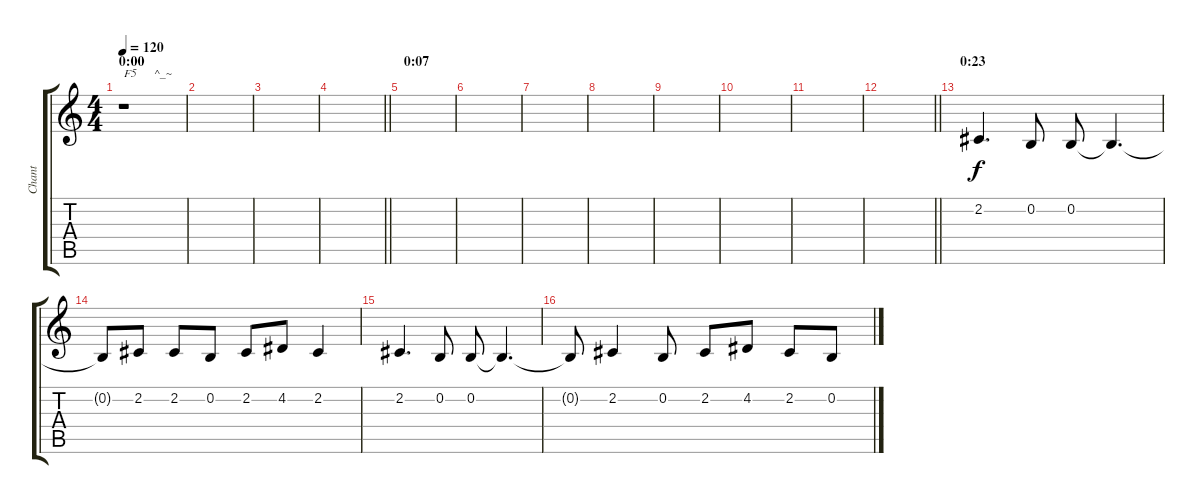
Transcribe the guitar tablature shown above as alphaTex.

\track ("Chant" "Chant") {instrument violin}
\staff {score tabs}
\tuning (E4 B3 G3 D3 A2 E2) {hide}
\ts (4 4)
\section ("" "0:00")
\tempo 120
\clef g2
\ks c
r.1{txt "F5      ^_~" dy f instrument violin} |
|
|
\barLineRight lightlight
|
\section ("" "0:07")
|
|
|
|
|
|
|
\barLineRight lightlight
|
\section ("" "0:23")
2.2.4{d} 0.2.8 0.2.8 0.2{t}.4{d} |
0.2{t}.8 2.2.8 2.2.8 0.2.8 2.2.8 4.2.8 2.2.4 |
2.2.4{d} 0.2.8 0.2.8 0.2{t}.4{d} |
0.2{t}.8 2.2.4 0.2.8 2.2.8 4.2.8 2.2.8 0.2.8
